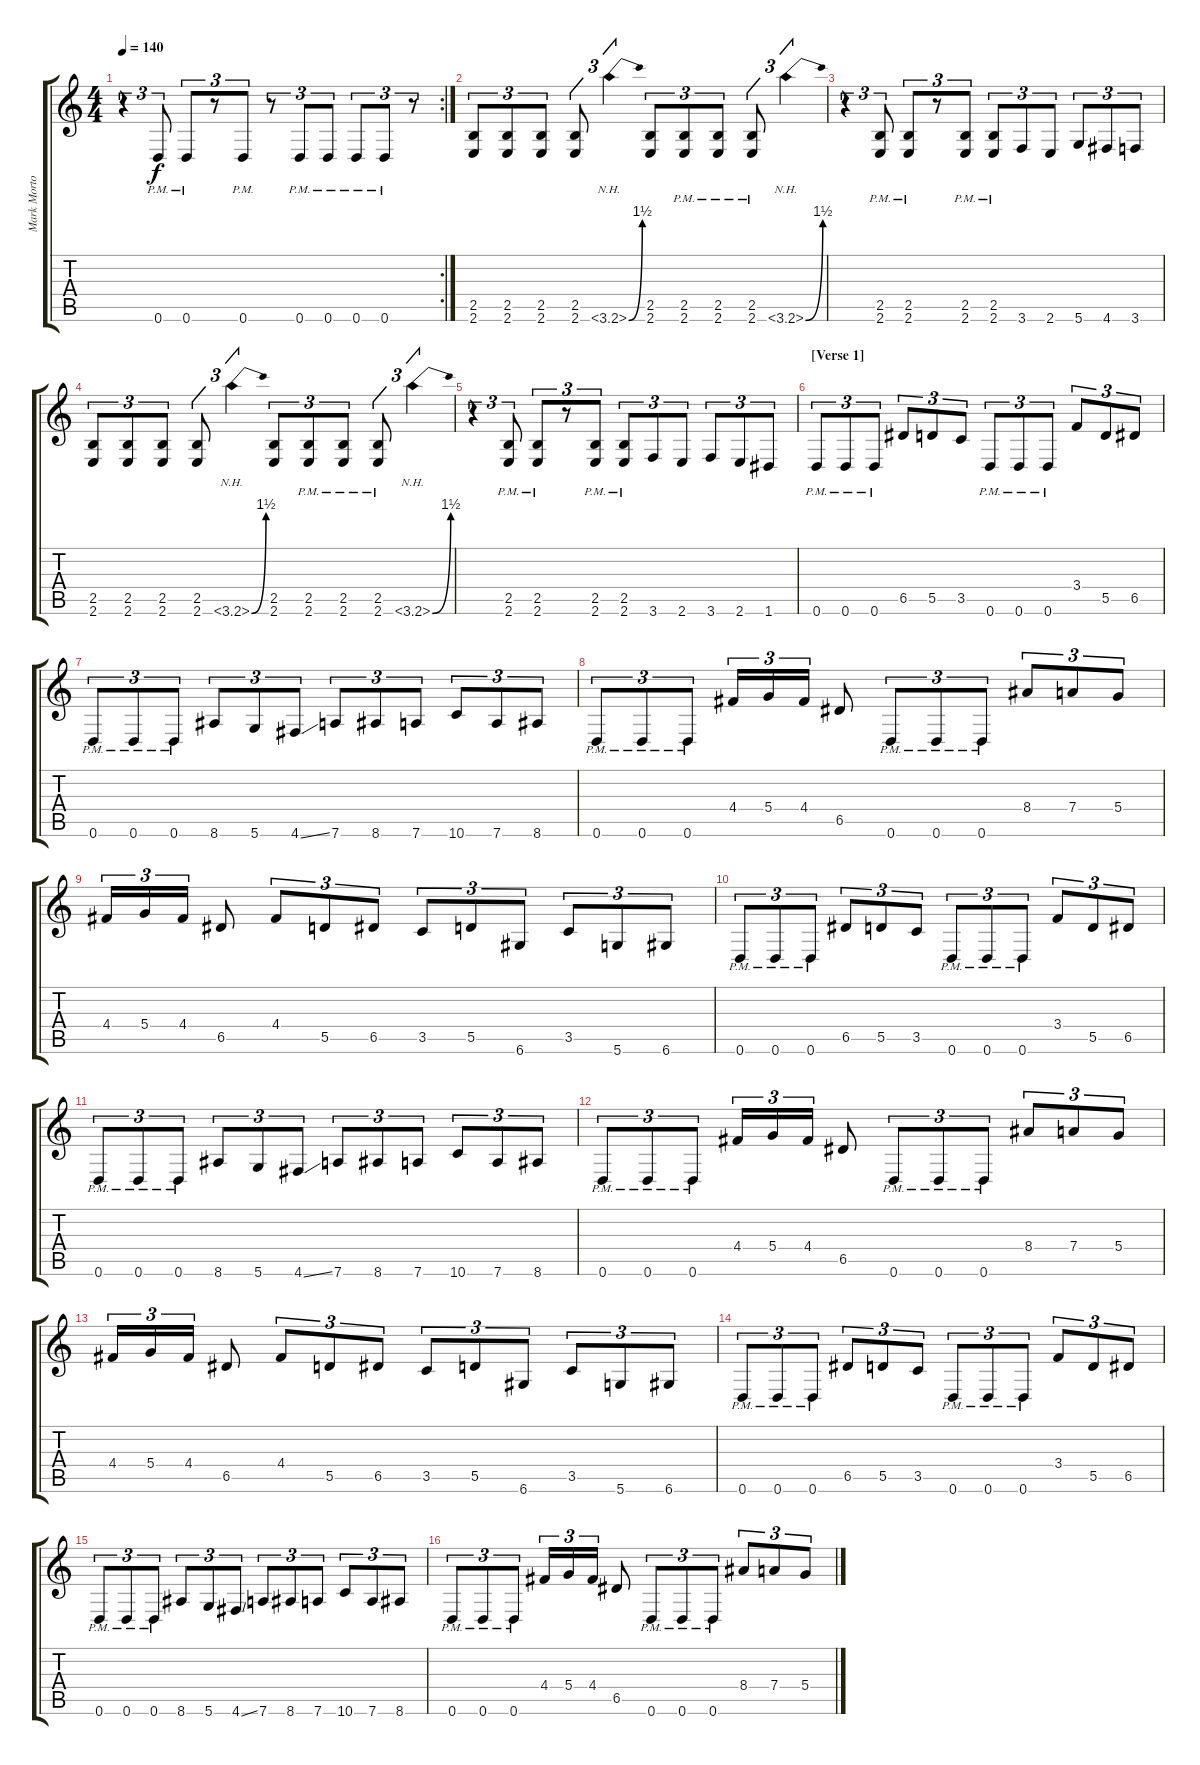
\track ("Mark Morton" "Mark Morto") {instrument overdrivenguitar}
\staff {score tabs}
\tuning (E4 B3 G3 D3 A2 D2) {hide}
\rc 2
\ts (4 4)
\tempo 140
\clef g2
\ks c
r.4{tu (3 2) dy f} 0.6{pm}.8{tu (3 2)} 0.6{pm}.8{tu (3 2)} r.8{tu (3 2)} 0.6{pm}.8{tu (3 2)} r.8{tu (3 2)} 0.6{pm}.8{tu (3 2)} 0.6{pm}.8{tu (3 2)} 0.6{pm}.8{tu (3 2)} 0.6{pm}.8{tu (3 2)} r.8{tu (3 2)} |
(2.5 2.6).8{tu (3 2)} (2.5 2.6).8{tu (3 2)} (2.5 2.6).8{tu (3 2)} (2.5 2.6).8{tu (3 2)} 3.6{be (bend 0 0 60 6) nh}.4{tu (3 2)} (2.5 2.6).8{tu (3 2)} (2.5{pm} 2.6{pm}).8{tu (3 2)} (2.5{pm} 2.6{pm}).8{tu (3 2)} (2.5{pm} 2.6{pm}).8{tu (3 2)} 3.6{be (bend 0 0 60 6) nh}.4{tu (3 2)} |
r.4{tu (3 2)} (2.5{pm} 2.6{pm}).8{tu (3 2)} (2.5{pm} 2.6{pm}).8{tu (3 2)} r.8{tu (3 2)} (2.5{pm} 2.6{pm}).8{tu (3 2)} (2.5{pm} 2.6{pm}).8{tu (3 2)} 3.6.8{tu (3 2)} 2.6.8{tu (3 2)} 5.6.8{tu (3 2)} 4.6.8{tu (3 2)} 3.6.8{tu (3 2)} |
(2.5 2.6).8{tu (3 2)} (2.5 2.6).8{tu (3 2)} (2.5 2.6).8{tu (3 2)} (2.5 2.6).8{tu (3 2)} 3.6{be (bend 0 0 60 6) nh}.4{tu (3 2)} (2.5 2.6).8{tu (3 2)} (2.5{pm} 2.6{pm}).8{tu (3 2)} (2.5{pm} 2.6{pm}).8{tu (3 2)} (2.5{pm} 2.6{pm}).8{tu (3 2)} 3.6{be (bend 0 0 60 6) nh}.4{tu (3 2)} |
r.4{tu (3 2)} (2.5{pm} 2.6{pm}).8{tu (3 2)} (2.5{pm} 2.6{pm}).8{tu (3 2)} r.8{tu (3 2)} (2.5{pm} 2.6{pm}).8{tu (3 2)} (2.5{pm} 2.6{pm}).8{tu (3 2)} 3.6.8{tu (3 2)} 2.6.8{tu (3 2)} 3.6.8{tu (3 2)} 2.6.8{tu (3 2)} 1.6.8{tu (3 2)} |
\section ("" "[Verse 1]")
0.6{pm}.8{tu (3 2)} 0.6{pm}.8{tu (3 2)} 0.6{pm}.8{tu (3 2)} 6.5.8{tu (3 2)} 5.5.8{tu (3 2)} 3.5.8{tu (3 2)} 0.6{pm}.8{tu (3 2)} 0.6{pm}.8{tu (3 2)} 0.6{pm}.8{tu (3 2)} 3.4.8{tu (3 2)} 5.5.8{tu (3 2)} 6.5.8{tu (3 2)} |
0.6{pm}.8{tu (3 2)} 0.6{pm}.8{tu (3 2)} 0.6{pm}.8{tu (3 2)} 8.6.8{tu (3 2)} 5.6.8{tu (3 2)} 4.6{ss}.8{tu (3 2)} 7.6.8{tu (3 2)} 8.6.8{tu (3 2)} 7.6.8{tu (3 2)} 10.6.8{tu (3 2)} 7.6.8{tu (3 2)} 8.6.8{tu (3 2)} |
0.6{pm}.8{tu (3 2)} 0.6{pm}.8{tu (3 2)} 0.6{pm}.8{tu (3 2)} 4.4.16{tu (3 2)} 5.4.16{tu (3 2)} 4.4.16{tu (3 2)} 6.5.8 0.6{pm}.8{tu (3 2)} 0.6{pm}.8{tu (3 2)} 0.6{pm}.8{tu (3 2)} 8.4.8{tu (3 2)} 7.4.8{tu (3 2)} 5.4.8{tu (3 2)} |
4.4.16{tu (3 2)} 5.4.16{tu (3 2)} 4.4.16{tu (3 2)} 6.5.8 4.4.8{tu (3 2)} 5.5.8{tu (3 2)} 6.5.8{tu (3 2)} 3.5.8{tu (3 2)} 5.5.8{tu (3 2)} 6.6.8{tu (3 2)} 3.5.8{tu (3 2)} 5.6.8{tu (3 2)} 6.6.8{tu (3 2)} |
0.6{pm}.8{tu (3 2)} 0.6{pm}.8{tu (3 2)} 0.6{pm}.8{tu (3 2)} 6.5.8{tu (3 2)} 5.5.8{tu (3 2)} 3.5.8{tu (3 2)} 0.6{pm}.8{tu (3 2)} 0.6{pm}.8{tu (3 2)} 0.6{pm}.8{tu (3 2)} 3.4.8{tu (3 2)} 5.5.8{tu (3 2)} 6.5.8{tu (3 2)} |
0.6{pm}.8{tu (3 2)} 0.6{pm}.8{tu (3 2)} 0.6{pm}.8{tu (3 2)} 8.6.8{tu (3 2)} 5.6.8{tu (3 2)} 4.6{ss}.8{tu (3 2)} 7.6.8{tu (3 2)} 8.6.8{tu (3 2)} 7.6.8{tu (3 2)} 10.6.8{tu (3 2)} 7.6.8{tu (3 2)} 8.6.8{tu (3 2)} |
0.6{pm}.8{tu (3 2)} 0.6{pm}.8{tu (3 2)} 0.6{pm}.8{tu (3 2)} 4.4.16{tu (3 2)} 5.4.16{tu (3 2)} 4.4.16{tu (3 2)} 6.5.8 0.6{pm}.8{tu (3 2)} 0.6{pm}.8{tu (3 2)} 0.6{pm}.8{tu (3 2)} 8.4.8{tu (3 2)} 7.4.8{tu (3 2)} 5.4.8{tu (3 2)} |
4.4.16{tu (3 2)} 5.4.16{tu (3 2)} 4.4.16{tu (3 2)} 6.5.8 4.4.8{tu (3 2)} 5.5.8{tu (3 2)} 6.5.8{tu (3 2)} 3.5.8{tu (3 2)} 5.5.8{tu (3 2)} 6.6.8{tu (3 2)} 3.5.8{tu (3 2)} 5.6.8{tu (3 2)} 6.6.8{tu (3 2)} |
0.6{pm}.8{tu (3 2)} 0.6{pm}.8{tu (3 2)} 0.6{pm}.8{tu (3 2)} 6.5.8{tu (3 2)} 5.5.8{tu (3 2)} 3.5.8{tu (3 2)} 0.6{pm}.8{tu (3 2)} 0.6{pm}.8{tu (3 2)} 0.6{pm}.8{tu (3 2)} 3.4.8{tu (3 2)} 5.5.8{tu (3 2)} 6.5.8{tu (3 2)} |
0.6{pm}.8{tu (3 2)} 0.6{pm}.8{tu (3 2)} 0.6{pm}.8{tu (3 2)} 8.6.8{tu (3 2)} 5.6.8{tu (3 2)} 4.6{ss}.8{tu (3 2)} 7.6.8{tu (3 2)} 8.6.8{tu (3 2)} 7.6.8{tu (3 2)} 10.6.8{tu (3 2)} 7.6.8{tu (3 2)} 8.6.8{tu (3 2)} |
0.6{pm}.8{tu (3 2)} 0.6{pm}.8{tu (3 2)} 0.6{pm}.8{tu (3 2)} 4.4.16{tu (3 2)} 5.4.16{tu (3 2)} 4.4.16{tu (3 2)} 6.5.8 0.6{pm}.8{tu (3 2)} 0.6{pm}.8{tu (3 2)} 0.6{pm}.8{tu (3 2)} 8.4.8{tu (3 2)} 7.4.8{tu (3 2)} 5.4.8{tu (3 2)}
